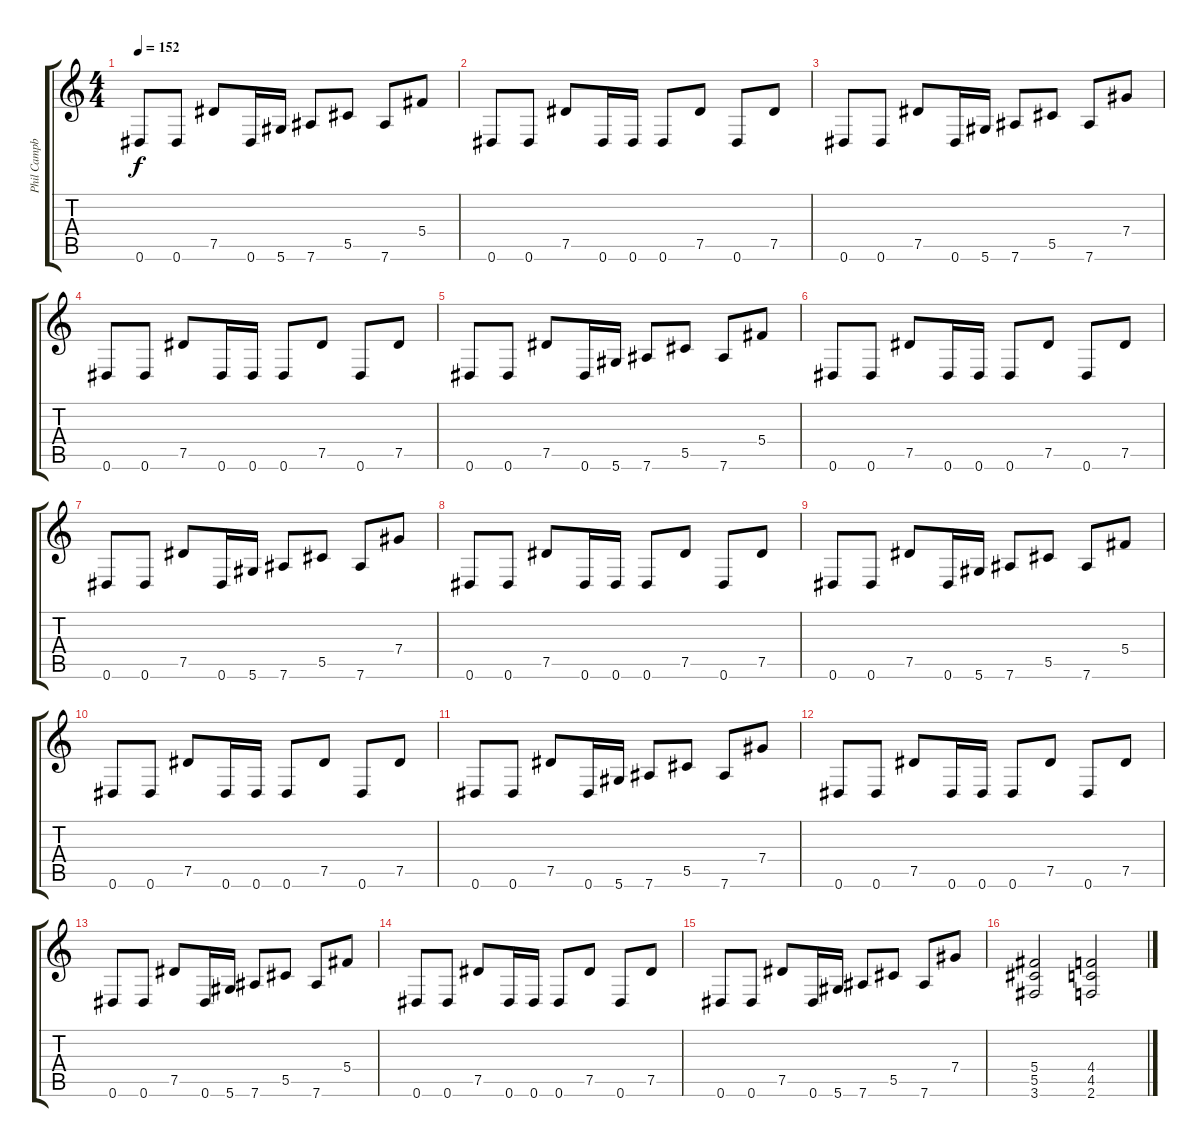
\track ("Phil Campbell" "Phil Campb") {instrument distortionguitar}
\staff {score tabs}
\tuning (Eb4 Bb3 Gb3 Db3 Ab2 Eb2) {hide}
\ts (4 4)
\tempo 152
\clef g2
\ks c
0.6.8{dy f} 0.6.8 7.5.8 0.6.16 5.6.16 7.6.8 5.5.8 7.6.8 5.4.8 |
0.6.8 0.6.8 7.5.8 0.6.16 0.6.16 0.6.8 7.5.8 0.6.8 7.5.8 |
0.6.8 0.6.8 7.5.8 0.6.16 5.6.16 7.6.8 5.5.8 7.6.8 7.4.8 |
0.6.8 0.6.8 7.5.8 0.6.16 0.6.16 0.6.8 7.5.8 0.6.8 7.5.8 |
0.6.8 0.6.8 7.5.8 0.6.16 5.6.16 7.6.8 5.5.8 7.6.8 5.4.8 |
0.6.8 0.6.8 7.5.8 0.6.16 0.6.16 0.6.8 7.5.8 0.6.8 7.5.8 |
0.6.8 0.6.8 7.5.8 0.6.16 5.6.16 7.6.8 5.5.8 7.6.8 7.4.8 |
0.6.8 0.6.8 7.5.8 0.6.16 0.6.16 0.6.8 7.5.8 0.6.8 7.5.8 |
0.6.8 0.6.8 7.5.8 0.6.16 5.6.16 7.6.8 5.5.8 7.6.8 5.4.8 |
0.6.8 0.6.8 7.5.8 0.6.16 0.6.16 0.6.8 7.5.8 0.6.8 7.5.8 |
0.6.8 0.6.8 7.5.8 0.6.16 5.6.16 7.6.8 5.5.8 7.6.8 7.4.8 |
0.6.8 0.6.8 7.5.8 0.6.16 0.6.16 0.6.8 7.5.8 0.6.8 7.5.8 |
0.6.8 0.6.8 7.5.8 0.6.16 5.6.16 7.6.8 5.5.8 7.6.8 5.4.8 |
0.6.8 0.6.8 7.5.8 0.6.16 0.6.16 0.6.8 7.5.8 0.6.8 7.5.8 |
0.6.8 0.6.8 7.5.8 0.6.16 5.6.16 7.6.8 5.5.8 7.6.8 7.4.8 |
(5.4 5.5 3.6).2 (4.4 4.5 2.6).2
